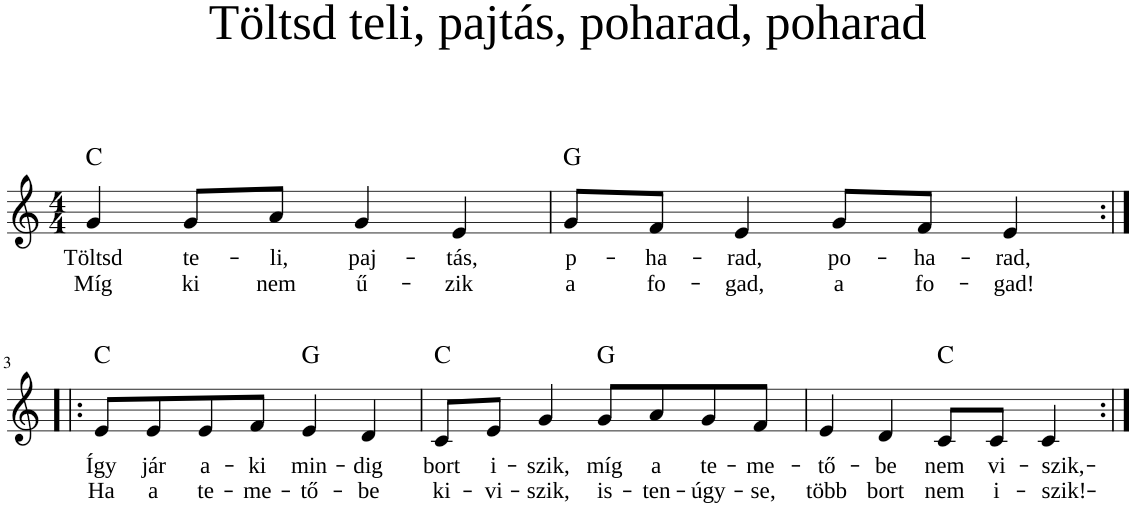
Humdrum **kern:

**kern	**text	**text	**harte
*part1	*part1	*part1	*part1
*staff1	*staff1	*staff1	*
*I"Piano	*	*	*
*I'Pno	*	*	*
*clefG2	*	*	*
*k[]	*	*	*
*M4/4	*	*	*
=1	=1	=1	=1
!	!LO:LY:b	!LO:LY:b	!
4g/	Töltsd	Míg	C:maj
!	!LO:LY:b	!LO:LY:b	!
8g/L	te-	ki	.
!	!LO:LY:b	!LO:LY:b	!
8a/J	li,	nem	.
!	!LO:LY:b	!LO:LY:b	!
4g/	paj-	ű-	.
!	!LO:LY:b	!LO:LY:b	!
4e/	tás,	-zik	.
=2	=2	=2	=2
!	!LO:LY:b	!LO:LY:b	!
8g/L	p-	a	G:maj
!	!LO:LY:b	!LO:LY:b	!
8f/J	-ha-	fo-	.
!	!LO:LY:b	!LO:LY:b	!
4e/	-rad,	-gad,	.
!	!LO:LY:b	!LO:LY:b	!
8g/L	po-	a	.
!	!LO:LY:b	!LO:LY:b	!
8f/J	-ha-	fo-	.
!	!LO:LY:b	!LO:LY:b	!
4e/	-rad,	-gad!	.
!!LO:LB:g=z
=3:|!|:	=3:|!|:	=3:|!|:	=3:|!|:
!	!LO:LY:b	!LO:LY:b	!
8e/L	Így	Ha	C:maj
!	!LO:LY:b	!LO:LY:b	!
8e/	jár	a	.
!	!LO:LY:b	!LO:LY:b	!
8e/	a-	te-	.
!	!LO:LY:b	!LO:LY:b	!
8f/J	-ki	-me-	.
!	!LO:LY:b	!LO:LY:b	!
4e/	min-	-tő-	G:maj
!	!LO:LY:b	!LO:LY:b	!
4d/	-dig	-be	.
=4	=4	=4	=4
!	!LO:LY:b	!LO:LY:b	!
8c/L	bort	ki-	C:maj
!	!LO:LY:b	!LO:LY:b	!
8e/J	i-	-vi-	.
!	!LO:LY:b	!LO:LY:b	!
4g/	-szik,	-szik,	.
!	!LO:LY:b	!LO:LY:b	!
8g/L	míg	is-	G:maj
!	!LO:LY:b	!LO:LY:b	!
8a/	a	-ten-	.
!	!LO:LY:b	!LO:LY:b	!
8g/	te-	-úgy-	.
!	!LO:LY:b	!LO:LY:b	!
8f/J	-me-	se,	.
=5	=5	=5	=5
!	!LO:LY:b	!LO:LY:b	!
4e/	-tő-	több	.
!	!LO:LY:b	!LO:LY:b	!
4d/	-be	bort	.
!	!LO:LY:b	!LO:LY:b	!
8c/L	nem	nem	C:maj
!	!LO:LY:b	!LO:LY:b	!
8c/J	vi-	i-	.
!	!LO:LY:b	!LO:LY:b	!
4c/	-szik,-	-szik!-	.
=:|!	=:|!	=:|!	=:|!
*-	*-	*-	*-
